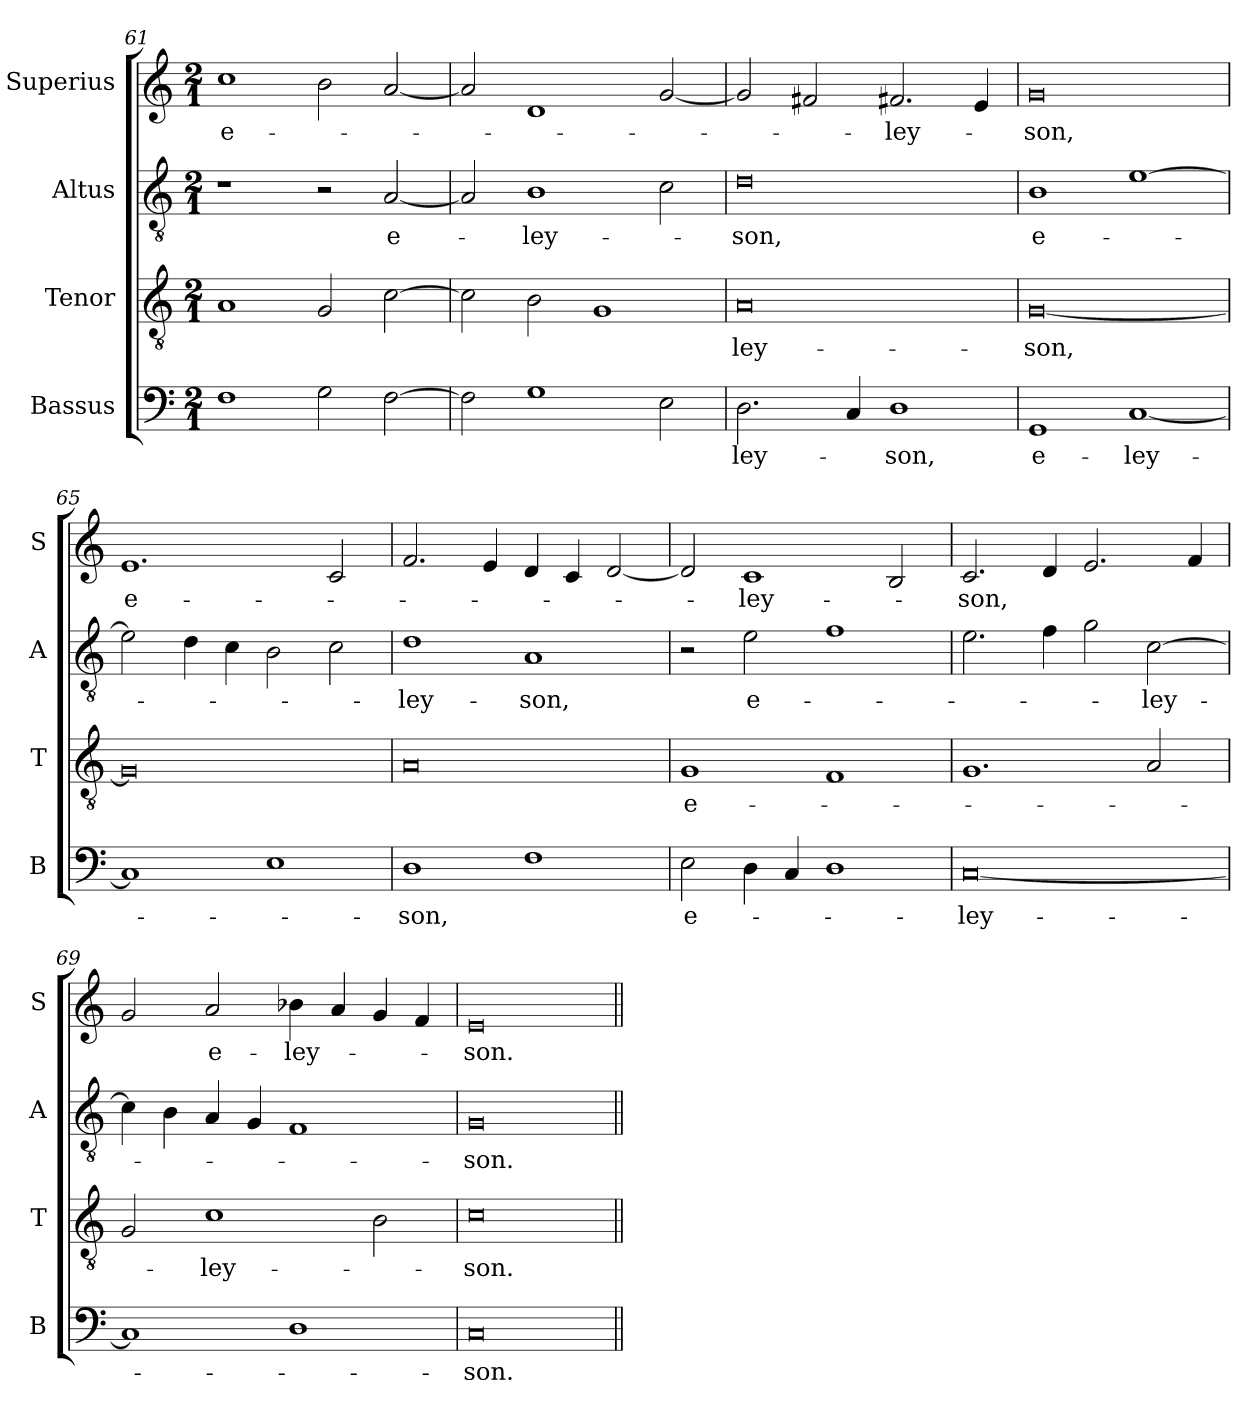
**kern	**text	**kern	**text	**kern	**text	**kern	**text
*part4	*part4	*part3	*part3	*part2	*part2	*part1	*part1
*staff4	*staff4	*staff3	*staff3	*staff2	*staff2	*staff1	*staff1
*I"Bassus	*	*I"Tenor	*	*I"Altus	*	*I"Superius	*
*I'B	*	*I'T	*	*I'A	*	*I'S	*
*clefF4	*	*clefGv2	*	*clefGv2	*	*clefG2	*
*k[]	*	*k[]	*	*k[]	*	*k[]	*
*M2/1	*	*M2/1	*	*M2/1	*	*M2/1	*
=61	=61	=61	=61	=61	=61	=61	=61
!	!	!	!	!	!	!	!LO:LY:i
1F	.	1A	.	1r	.	1cc	e-
2G	.	2G	.	2r	.	2b	.
!	!	!	!	!	!LO:LY:i	!	!
[2F	.	[2c	.	[2A	e-	[2a	.
=62	=62	=62	=62	=62	=62	=62	=62
2F]	.	2c]	.	2A]	.	2a]	.
!	!	!	!	!	!LO:LY:i	!	!
1G	.	2B	.	1B	-ley-	1d	.
.	.	1G	.	.	.	.	.
2E	.	.	.	2c	.	[2g	.
=63	=63	=63	=63	=63	=63	=63	=63
!	!LO:LY:i	!	!LO:LY:i	!	!LO:LY:i	!	!
2.D	-ley-	0A	-ley-	0d	-son,	2g]	.
.	.	.	.	.	.	2f#X	.
4C	.	.	.	.	.	.	.
!	!LO:LY:i	!	!	!	!	!	!LO:LY:i
1D	-son,	.	.	.	.	2.f#X	-ley-
.	.	.	.	.	.	4e	.
=64	=64	=64	=64	=64	=64	=64	=64
!	!LO:LY:i	!	!LO:LY:i	!	!LO:LY:i	!	!LO:LY:i
1GG	e-	[0G	-son,	1B	e-	0g	-son,
!	!LO:LY:i	!	!	!	!	!	!
[1C	-ley-	.	.	[1e	.	.	.
=65	=65	=65	=65	=65	=65	=65	=65
!	!	!	!	!	!	!	!LO:LY:i
1C]	.	0G]	.	2e]	.	1.e	e-
.	.	.	.	4d	.	.	.
.	.	.	.	4c	.	.	.
1E	.	.	.	2B	.	.	.
.	.	.	.	2c	.	2c	.
=66	=66	=66	=66	=66	=66	=66	=66
!	!LO:LY:i	!	!	!	!LO:LY:i	!	!
1D	-son,	0A	.	1d	-ley-	2.f	.
.	.	.	.	.	.	4e	.
!	!	!	!	!	!LO:LY:i	!	!
1F	.	.	.	1A	-son,	4d	.
.	.	.	.	.	.	4c	.
.	.	.	.	.	.	[2d	.
=67	=67	=67	=67	=67	=67	=67	=67
!	!LO:LY:i	!	!LO:LY:i	!	!	!	!
2E	e-	1G	e-	2r	.	2d]	.
!	!	!	!	!	!LO:LY:i	!	!LO:LY:i
4D	.	.	.	2e	e-	1c	-ley-
4C	.	.	.	.	.	.	.
1D	.	1F	.	1f	.	.	.
.	.	.	.	.	.	2B	.
=68	=68	=68	=68	=68	=68	=68	=68
!	!	!	!	!	!	!	!LO:LY:i
[0C	-ley-	1.G	.	2.e	.	2.c	-son,
.	.	.	.	4f	.	4d	.
.	.	.	.	2g	.	2.e	.
.	.	2A	.	[2c	-ley-	.	.
.	.	.	.	.	.	4f	.
=69	=69	=69	=69	=69	=69	=69	=69
1C]	.	2G	.	4c]	.	2g	.
.	.	.	.	4B	.	.	.
!	!	!	!	!	!	!	!LO:LY:i
.	.	1c	-ley-	4A	.	2a	e-
.	.	.	.	4G	.	.	.
1D	.	.	.	1F	.	4b-i	-ley-
.	.	.	.	.	.	4a	.
.	.	2B	.	.	.	4g	.
.	.	.	.	.	.	4f	.
=70	=70	=70	=70	=70	=70	=70	=70
0C	-son.	0c	-son.	0G	-son.	0e	-son.
=||	=||	=||	=||	=||	=||	=||	=||
*-	*-	*-	*-	*-	*-	*-	*-
